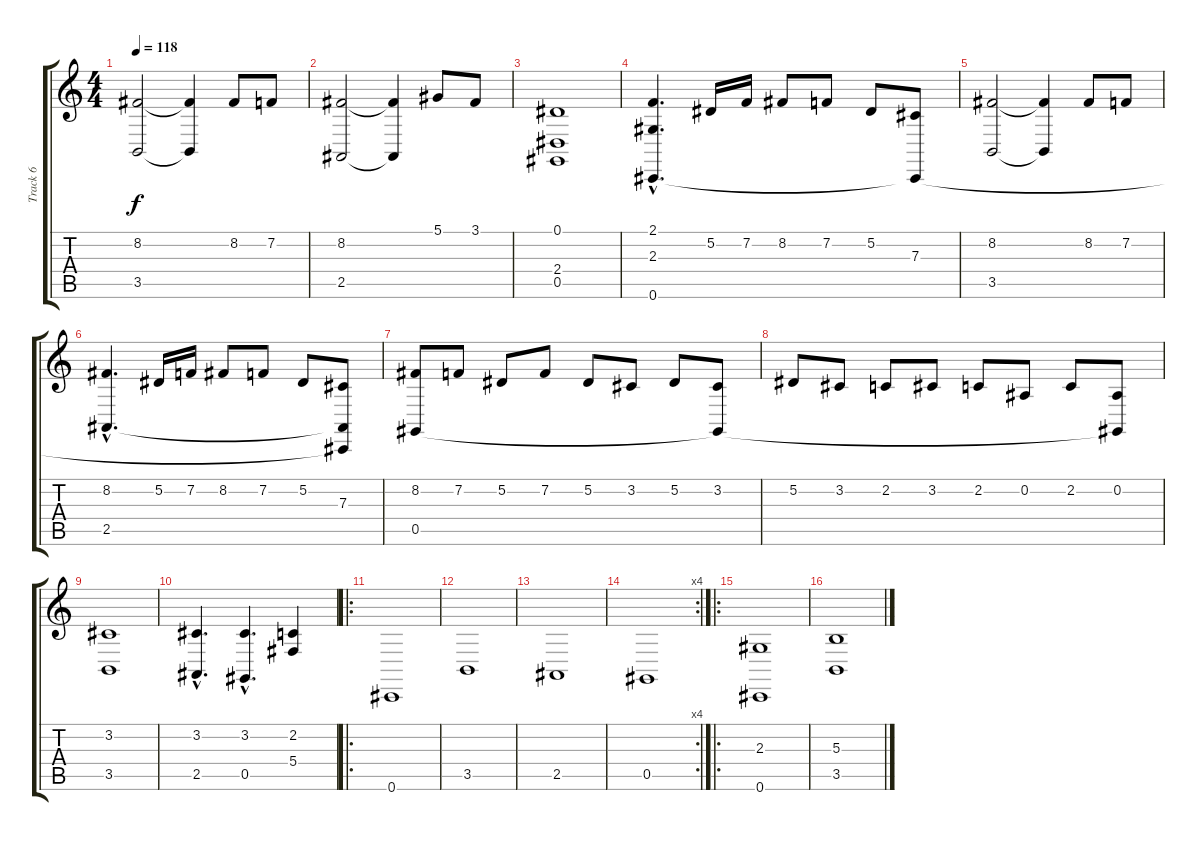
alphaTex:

\track ("Track 6" "Track 6") {instrument synthstrings1}
\staff {score tabs}
\tuning (Eb4 Bb3 Gb3 Db3 Ab2 Db2) {hide}
\ts (4 4)
\tempo 118
\clef g2
\ks c
(8.2 3.5).2{dy f} (8.2{t} 3.5{t}).4 8.2.8 7.2.8 |
(8.2 2.5).2 (8.2{t} 2.5{t}).4 5.1.8 3.1.8 |
(0.1 2.4 0.5).1 |
(2.1{hac} 2.3{hac} 0.6{hac}).4{d} 5.2.16 7.2.16 8.2.8 7.2.8 5.2.8 (7.3 0.6{t}).8 |
(8.2 3.5).2 (8.2{t} 3.5{t}).4 8.2.8 7.2.8 |
(8.2{hac} 2.5{hac}).4{d} 5.2.16 7.2.16 8.2.8 7.2.8 5.2.8 (7.3 2.5{t} 0.6{t}).8 |
(8.2 0.5).8 7.2.8 5.2.8 7.2.8 5.2.8 3.2.8 5.2.8 (3.2 0.5{t}).8 |
5.2.8 3.2.8 2.2.8 3.2.8 2.2.8 0.2.8 2.2.8 (0.2 0.5{t}).8 |
(3.2 3.5).1 |
(3.2{hac} 2.5{hac}).4{d} (3.2{hac} 0.5{hac}).4{d} (2.2 5.4).4 |
\ro
0.6.1 |
3.5.1 |
2.5.1 |
\rc 4
0.5.1 |
\ro
(2.3 0.6).1 |
(5.3 3.5).1
